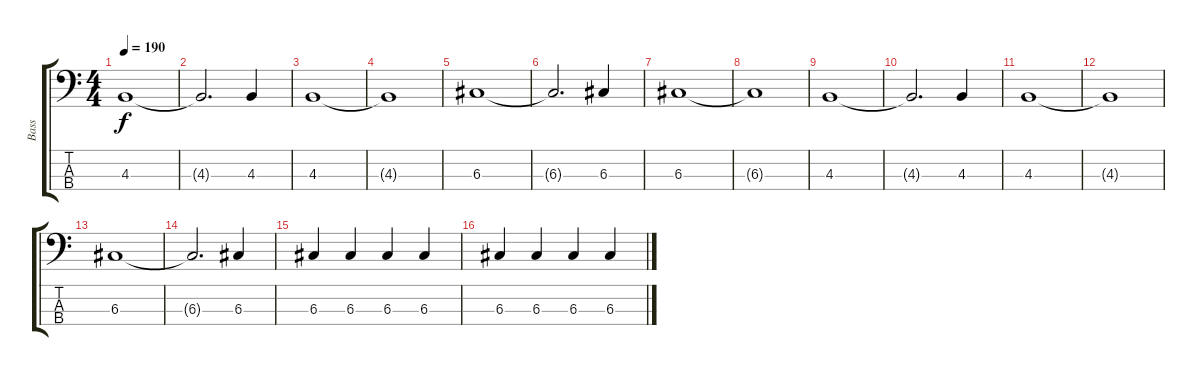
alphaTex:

\track ("Bass" "Bass") {instrument electricbasspick}
\staff {score tabs}
\tuning (F2 C2 G1 C1) {hide}
\ts (4 4)
\tempo 190
\clef f4
\ks c
4.3.1{dy f} |
4.3{t}.2{d} 4.3.4 |
4.3.1 |
4.3{t}.1 |
6.3.1 |
6.3{t}.2{d} 6.3.4 |
6.3.1 |
6.3{t}.1 |
4.3.1 |
4.3{t}.2{d} 4.3.4 |
4.3.1 |
4.3{t}.1 |
6.3.1 |
6.3{t}.2{d} 6.3.4 |
6.3.4 6.3.4 6.3.4 6.3.4 |
6.3.4 6.3.4 6.3.4 6.3.4
